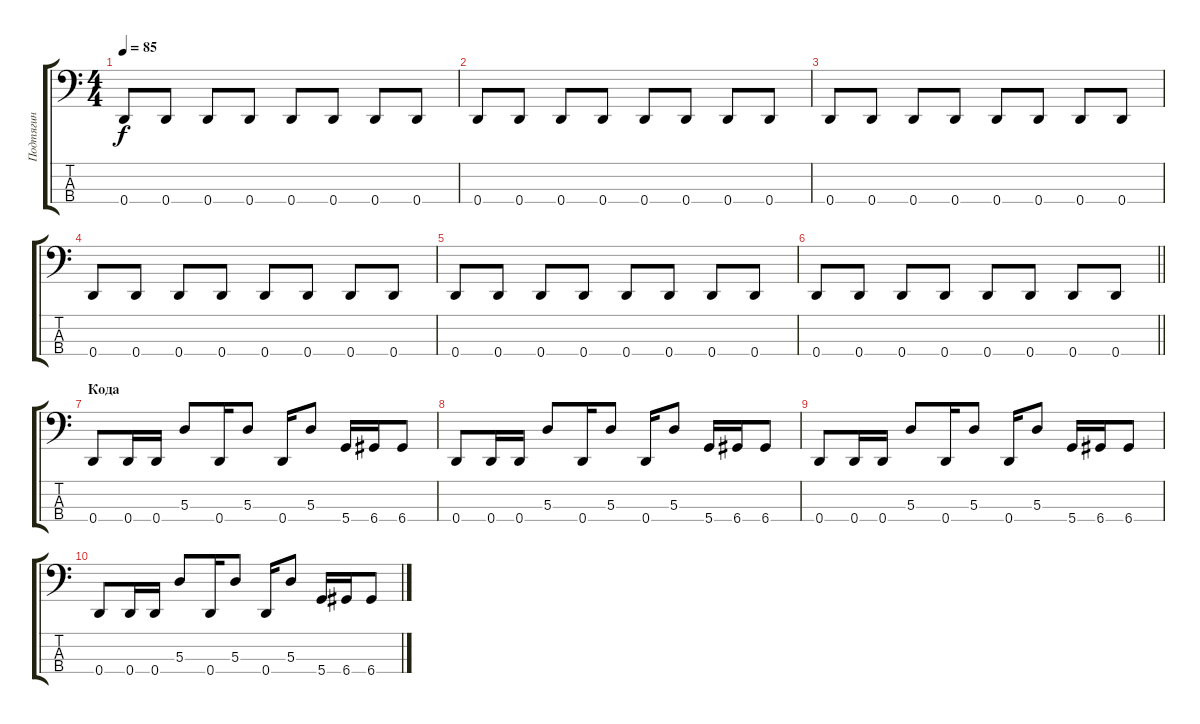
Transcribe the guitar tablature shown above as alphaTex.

\track ("Подтягин" "Подтягин") {instrument electricbasspick}
\staff {score tabs}
\tuning (G2 D2 A1 D1) {hide}
\ts (4 4)
\tempo 85
\clef f4
\ks c
0.4.8{dy f} 0.4.8 0.4.8 0.4.8 0.4.8 0.4.8 0.4.8 0.4.8 |
0.4.8 0.4.8 0.4.8 0.4.8 0.4.8 0.4.8 0.4.8 0.4.8 |
0.4.8 0.4.8 0.4.8 0.4.8 0.4.8 0.4.8 0.4.8 0.4.8 |
0.4.8 0.4.8 0.4.8 0.4.8 0.4.8 0.4.8 0.4.8 0.4.8 |
0.4.8 0.4.8 0.4.8 0.4.8 0.4.8 0.4.8 0.4.8 0.4.8 |
\barLineRight lightlight
0.4.8 0.4.8 0.4.8 0.4.8 0.4.8 0.4.8 0.4.8 0.4.8 |
\section ("" "Кода")
0.4.8 0.4.16 0.4.16 5.3.8 0.4.16 5.3.8 0.4.16 5.3.8 5.4.16 6.4.16 6.4.8 |
0.4.8 0.4.16 0.4.16 5.3.8 0.4.16 5.3.8 0.4.16 5.3.8 5.4.16 6.4.16 6.4.8 |
0.4.8 0.4.16 0.4.16 5.3.8 0.4.16 5.3.8 0.4.16 5.3.8 5.4.16 6.4.16 6.4.8 |
0.4.8 0.4.16 0.4.16 5.3.8 0.4.16 5.3.8 0.4.16 5.3.8 5.4.16 6.4.16 6.4.8
